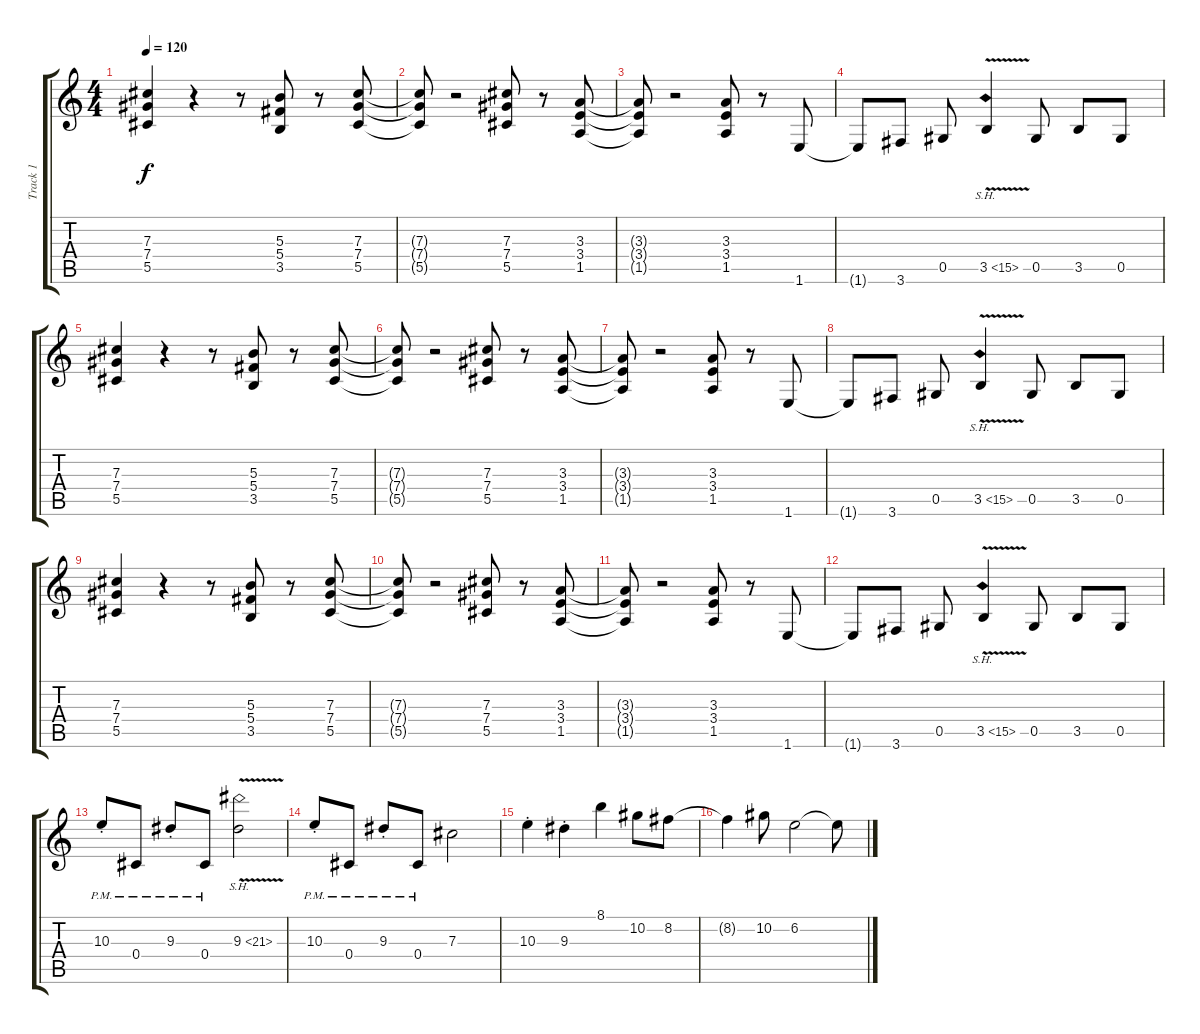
\track ("Track 1" "Track 1") {instrument distortionguitar}
\staff {score tabs}
\tuning (Eb4 Bb3 Gb3 Db3 Ab2 Eb2) {hide}
\ts (4 4)
\tempo 120
\clef g2
\ks c
(7.3 7.4 5.5).4{dy f} r.4 r.8 (5.3 5.4 3.5).8 r.8 (7.3 7.4 5.5).8 |
(7.3{t} 7.4{t} 5.5{t}).8 r.2 (7.3 7.4 5.5).8 r.8 (3.3 3.4 1.5).8 |
(3.3{t} 3.4{t} 1.5{t}).8 r.2 (3.3 3.4 1.5).8 r.8 1.6.8 |
1.6{t}.8 3.6.8 0.5.8 3.5{sh 12 v}.4 0.5.8 3.5.8 0.5.8 |
(7.3 7.4 5.5).4 r.4 r.8 (5.3 5.4 3.5).8 r.8 (7.3 7.4 5.5).8 |
(7.3{t} 7.4{t} 5.5{t}).8 r.2 (7.3 7.4 5.5).8 r.8 (3.3 3.4 1.5).8 |
(3.3{t} 3.4{t} 1.5{t}).8 r.2 (3.3 3.4 1.5).8 r.8 1.6.8 |
1.6{t}.8 3.6.8 0.5.8 3.5{sh 12 v}.4 0.5.8 3.5.8 0.5.8 |
(7.3 7.4 5.5).4 r.4 r.8 (5.3 5.4 3.5).8 r.8 (7.3 7.4 5.5).8 |
(7.3{t} 7.4{t} 5.5{t}).8 r.2 (7.3 7.4 5.5).8 r.8 (3.3 3.4 1.5).8 |
(3.3{t} 3.4{t} 1.5{t}).8 r.2 (3.3 3.4 1.5).8 r.8 1.6.8 |
1.6{t}.8 3.6.8 0.5.8 3.5{sh 12 v}.4 0.5.8 3.5.8 0.5.8 |
10.3{pm st}.8 0.4{pm}.8 9.3{pm st}.8 0.4{pm}.8 9.3{sh 12 v}.2 |
10.3{pm st}.8 0.4{pm}.8 9.3{pm st}.8 0.4{pm}.8 7.3.2 |
10.3{st}.4 9.3{st}.4 8.1.4 10.2.8 8.2.8 |
8.2{t}.4 10.2.8 6.2.2 6.2{t}.8
